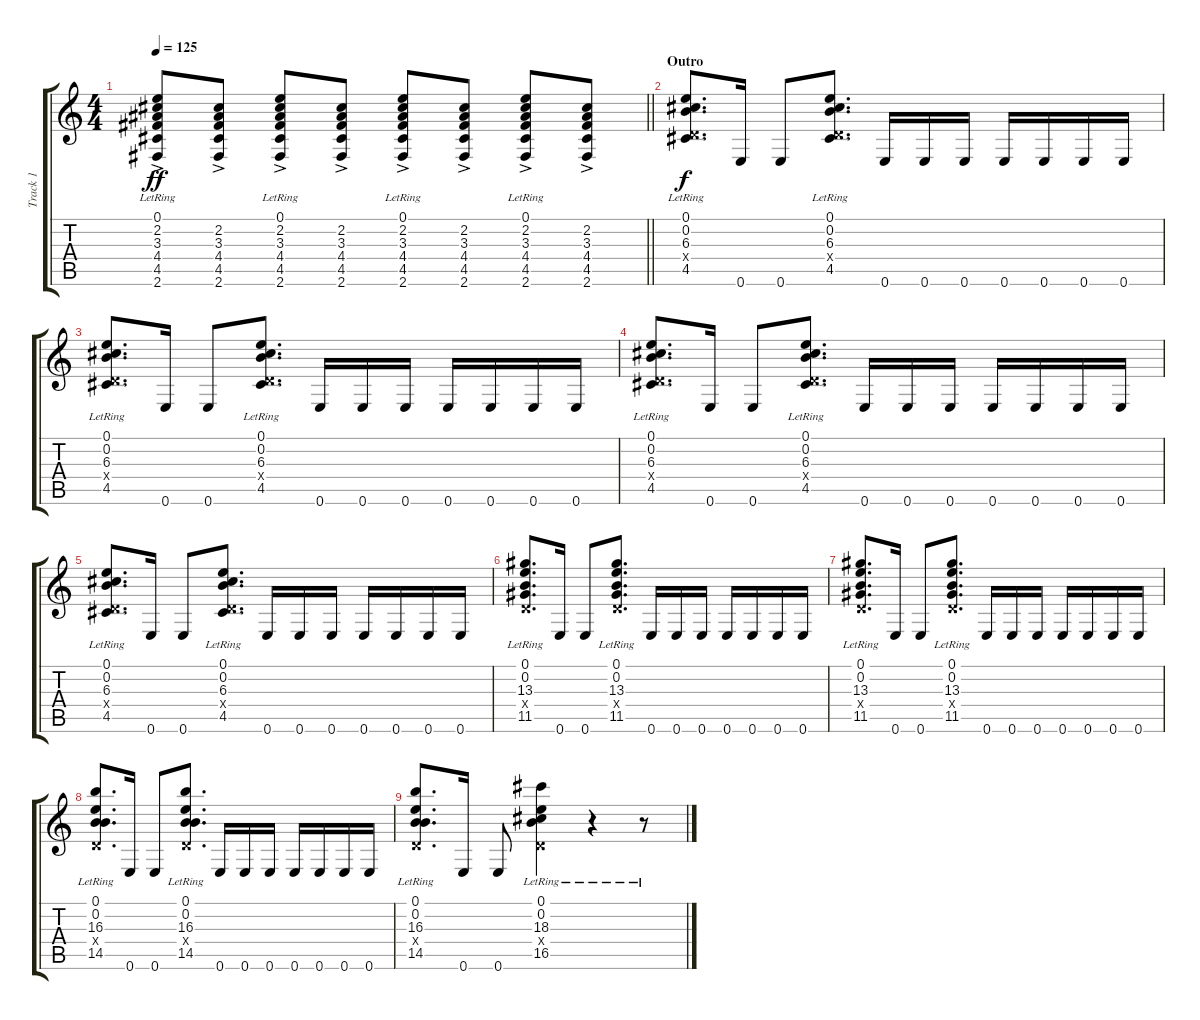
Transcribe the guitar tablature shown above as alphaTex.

\track ("Track 1" "Track 1") {instrument acousticguitarsteel}
\staff {score tabs}
\tuning (E4 B3 G3 D3 A2 E2) {hide}
\ts (4 4)
\tempo 125
\clef g2
\barLineRight lightlight
\ks c
(0.1{lr} 2.2{ac lr} 3.3 4.4 4.5 2.6).8{dy ff} (2.2{ac} 3.3 4.4 4.5 2.6).8 (0.1{lr} 2.2{ac lr} 3.3 4.4 4.5 2.6).8 (2.2{ac} 3.3 4.4 4.5 2.6).8 (0.1{lr} 2.2{ac lr} 3.3 4.4 4.5 2.6).8 (2.2{ac} 3.3 4.4 4.5 2.6).8 (0.1{lr} 2.2{ac lr} 3.3 4.4 4.5 2.6).8 (2.2{ac} 3.3 4.4 4.5 2.6).8 |
\section ("" "Outro")
(0.1{lr} 0.2{lr} 6.3 0.4{x} 4.5).8{d dy f} 0.6.16 0.6.8 (0.1{lr} 0.2{lr} 6.3 0.4{x} 4.5).8{d} 0.6.16 0.6.16 0.6.16 0.6.16 0.6.16 0.6.16 0.6.16 |
(0.1{lr} 0.2{lr} 6.3 0.4{x} 4.5).8{d} 0.6.16 0.6.8 (0.1{lr} 0.2{lr} 6.3 0.4{x} 4.5).8{d} 0.6.16 0.6.16 0.6.16 0.6.16 0.6.16 0.6.16 0.6.16 |
(0.1{lr} 0.2{lr} 6.3 0.4{x} 4.5).8{d} 0.6.16 0.6.8 (0.1{lr} 0.2{lr} 6.3 0.4{x} 4.5).8{d} 0.6.16 0.6.16 0.6.16 0.6.16 0.6.16 0.6.16 0.6.16 |
(0.1{lr} 0.2{lr} 6.3 0.4{x} 4.5).8{d} 0.6.16 0.6.8 (0.1{lr} 0.2{lr} 6.3 0.4{x} 4.5).8{d} 0.6.16 0.6.16 0.6.16 0.6.16 0.6.16 0.6.16 0.6.16 |
(0.1{lr} 0.2{lr} 13.3 0.4{x} 11.5).8{d} 0.6.16 0.6.8 (0.1{lr} 0.2{lr} 13.3 0.4{x} 11.5).8{d} 0.6.16 0.6.16 0.6.16 0.6.16 0.6.16 0.6.16 0.6.16 |
(0.1{lr} 0.2{lr} 13.3 0.4{x} 11.5).8{d} 0.6.16 0.6.8 (0.1{lr} 0.2{lr} 13.3 0.4{x} 11.5).8{d} 0.6.16 0.6.16 0.6.16 0.6.16 0.6.16 0.6.16 0.6.16 |
(0.1{lr} 0.2{lr} 16.3 0.4{x} 14.5).8{d} 0.6.16 0.6.8 (0.1{lr} 0.2{lr} 16.3 0.4{x} 14.5).8{d} 0.6.16 0.6.16 0.6.16 0.6.16 0.6.16 0.6.16 0.6.16 |
(0.1{lr} 0.2{lr} 16.3 0.4{x} 14.5).8{d} 0.6.16 0.6.8 (0.1{lr} 0.2{lr} 18.3 0.4{x} 16.5).4 r.4 r.8
